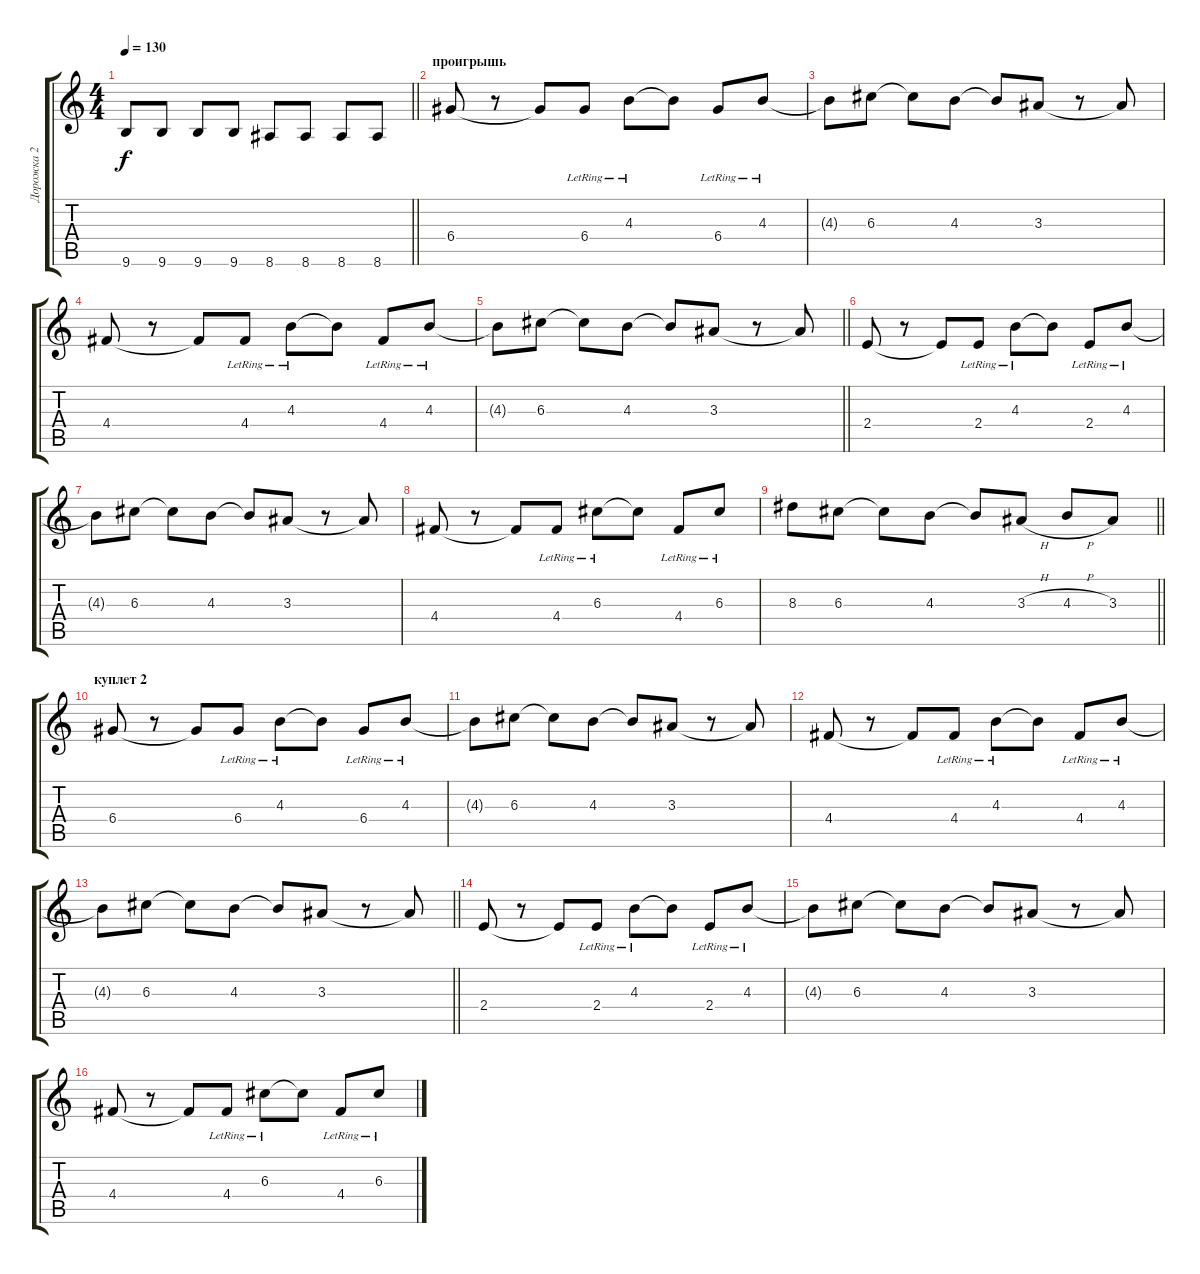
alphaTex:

\track ("Дорожка 2" "Дорожка 2") {instrument acousticguitarsteel}
\staff {score tabs}
\tuning (E4 B3 G3 D3 A2 D2) {hide}
\ts (4 4)
\tempo 130
\clef g2
\barLineRight lightlight
\ks c
9.6.8{dy f} 9.6.8 9.6.8 9.6.8 8.6.8 8.6.8 8.6.8 8.6.8 |
\section ("" "проигрышь")
6.4.8 r.8 6.4{t}.8 6.4{lr}.8 4.3{lr}.8 4.3{t}.8 6.4{lr}.8 4.3{lr}.8 |
4.3{t}.8 6.3.8 6.3{t}.8 4.3.8 4.3{t}.8 3.3.8 r.8 3.3{t}.8 |
4.4.8 r.8 4.4{t}.8 4.4{lr}.8 4.3{lr}.8 4.3{t}.8 4.4{lr}.8 4.3{lr}.8 |
\barLineRight lightlight
4.3{t}.8 6.3.8 6.3{t}.8 4.3.8 4.3{t}.8 3.3.8 r.8 3.3{t}.8 |
2.4.8 r.8 2.4{t}.8 2.4{lr}.8 4.3{lr}.8 4.3{t}.8 2.4{lr}.8 4.3{lr}.8 |
4.3{t}.8 6.3.8 6.3{t}.8 4.3.8 4.3{t}.8 3.3.8 r.8 3.3{t}.8 |
4.4.8 r.8 4.4{t}.8 4.4{lr}.8 6.3{lr}.8 6.3{t}.8 4.4{lr}.8 6.3{lr}.8 |
\barLineRight lightlight
8.3.8 6.3.8 6.3{t}.8 4.3.8 4.3{t}.8 3.3{h}.8 4.3{h}.8 3.3.8 |
\section ("" "куплет 2")
6.4.8 r.8 6.4{t}.8 6.4{lr}.8 4.3{lr}.8 4.3{t}.8 6.4{lr}.8 4.3{lr}.8 |
4.3{t}.8 6.3.8 6.3{t}.8 4.3.8 4.3{t}.8 3.3.8 r.8 3.3{t}.8 |
4.4.8 r.8 4.4{t}.8 4.4{lr}.8 4.3{lr}.8 4.3{t}.8 4.4{lr}.8 4.3{lr}.8 |
\barLineRight lightlight
4.3{t}.8 6.3.8 6.3{t}.8 4.3.8 4.3{t}.8 3.3.8 r.8 3.3{t}.8 |
2.4.8 r.8 2.4{t}.8 2.4{lr}.8 4.3{lr}.8 4.3{t}.8 2.4{lr}.8 4.3{lr}.8 |
4.3{t}.8 6.3.8 6.3{t}.8 4.3.8 4.3{t}.8 3.3.8 r.8 3.3{t}.8 |
4.4.8 r.8 4.4{t}.8 4.4{lr}.8 6.3{lr}.8 6.3{t}.8 4.4{lr}.8 6.3{lr}.8
